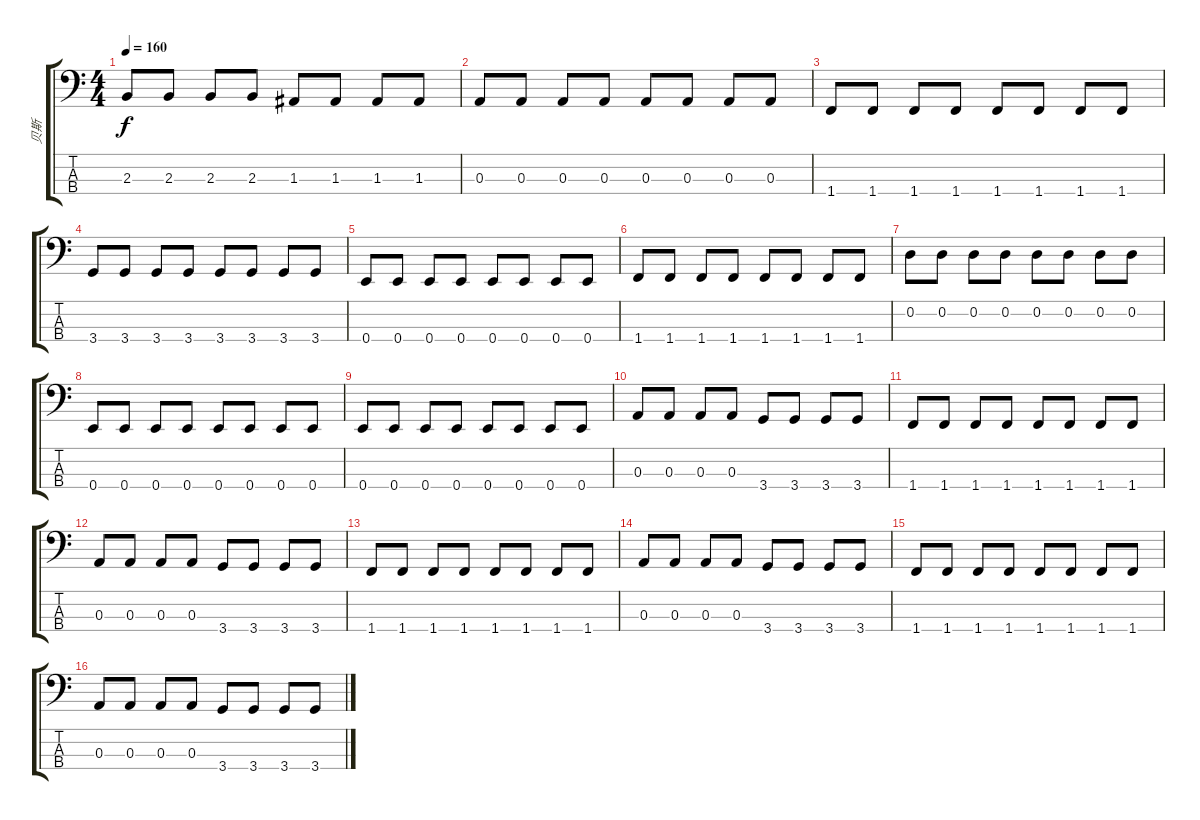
\track ("贝斯" "贝斯") {instrument electricbasspick}
\staff {score tabs}
\tuning (G2 D2 A1 E1) {hide}
\ts (4 4)
\tempo 160
\clef f4
\ks c
2.3.8{dy f} 2.3.8 2.3.8 2.3.8 1.3.8 1.3.8 1.3.8 1.3.8 |
0.3.8 0.3.8 0.3.8 0.3.8 0.3.8 0.3.8 0.3.8 0.3.8 |
1.4.8 1.4.8 1.4.8 1.4.8 1.4.8 1.4.8 1.4.8 1.4.8 |
3.4.8 3.4.8 3.4.8 3.4.8 3.4.8 3.4.8 3.4.8 3.4.8 |
0.4.8 0.4.8 0.4.8 0.4.8 0.4.8 0.4.8 0.4.8 0.4.8 |
1.4.8 1.4.8 1.4.8 1.4.8 1.4.8 1.4.8 1.4.8 1.4.8 |
0.2.8 0.2.8 0.2.8 0.2.8 0.2.8 0.2.8 0.2.8 0.2.8 |
0.4.8 0.4.8 0.4.8 0.4.8 0.4.8 0.4.8 0.4.8 0.4.8 |
0.4.8 0.4.8 0.4.8 0.4.8 0.4.8 0.4.8 0.4.8 0.4.8 |
0.3.8 0.3.8 0.3.8 0.3.8 3.4.8 3.4.8 3.4.8 3.4.8 |
1.4.8 1.4.8 1.4.8 1.4.8 1.4.8 1.4.8 1.4.8 1.4.8 |
0.3.8 0.3.8 0.3.8 0.3.8 3.4.8 3.4.8 3.4.8 3.4.8 |
1.4.8 1.4.8 1.4.8 1.4.8 1.4.8 1.4.8 1.4.8 1.4.8 |
0.3.8 0.3.8 0.3.8 0.3.8 3.4.8 3.4.8 3.4.8 3.4.8 |
1.4.8 1.4.8 1.4.8 1.4.8 1.4.8 1.4.8 1.4.8 1.4.8 |
0.3.8 0.3.8 0.3.8 0.3.8 3.4.8 3.4.8 3.4.8 3.4.8
